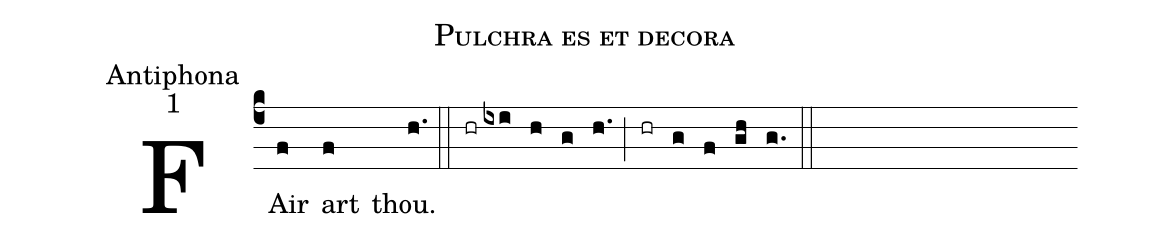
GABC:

name:Pulchra es et decora;
office-part:Antiphona;
mode:1;
%%
(c4) FAir(f) art(f) thou.(h.) (::) (hr) (ixi) (h) (g) (h.) (;) (hr) (g) (f) (gh) (g.) (::)
